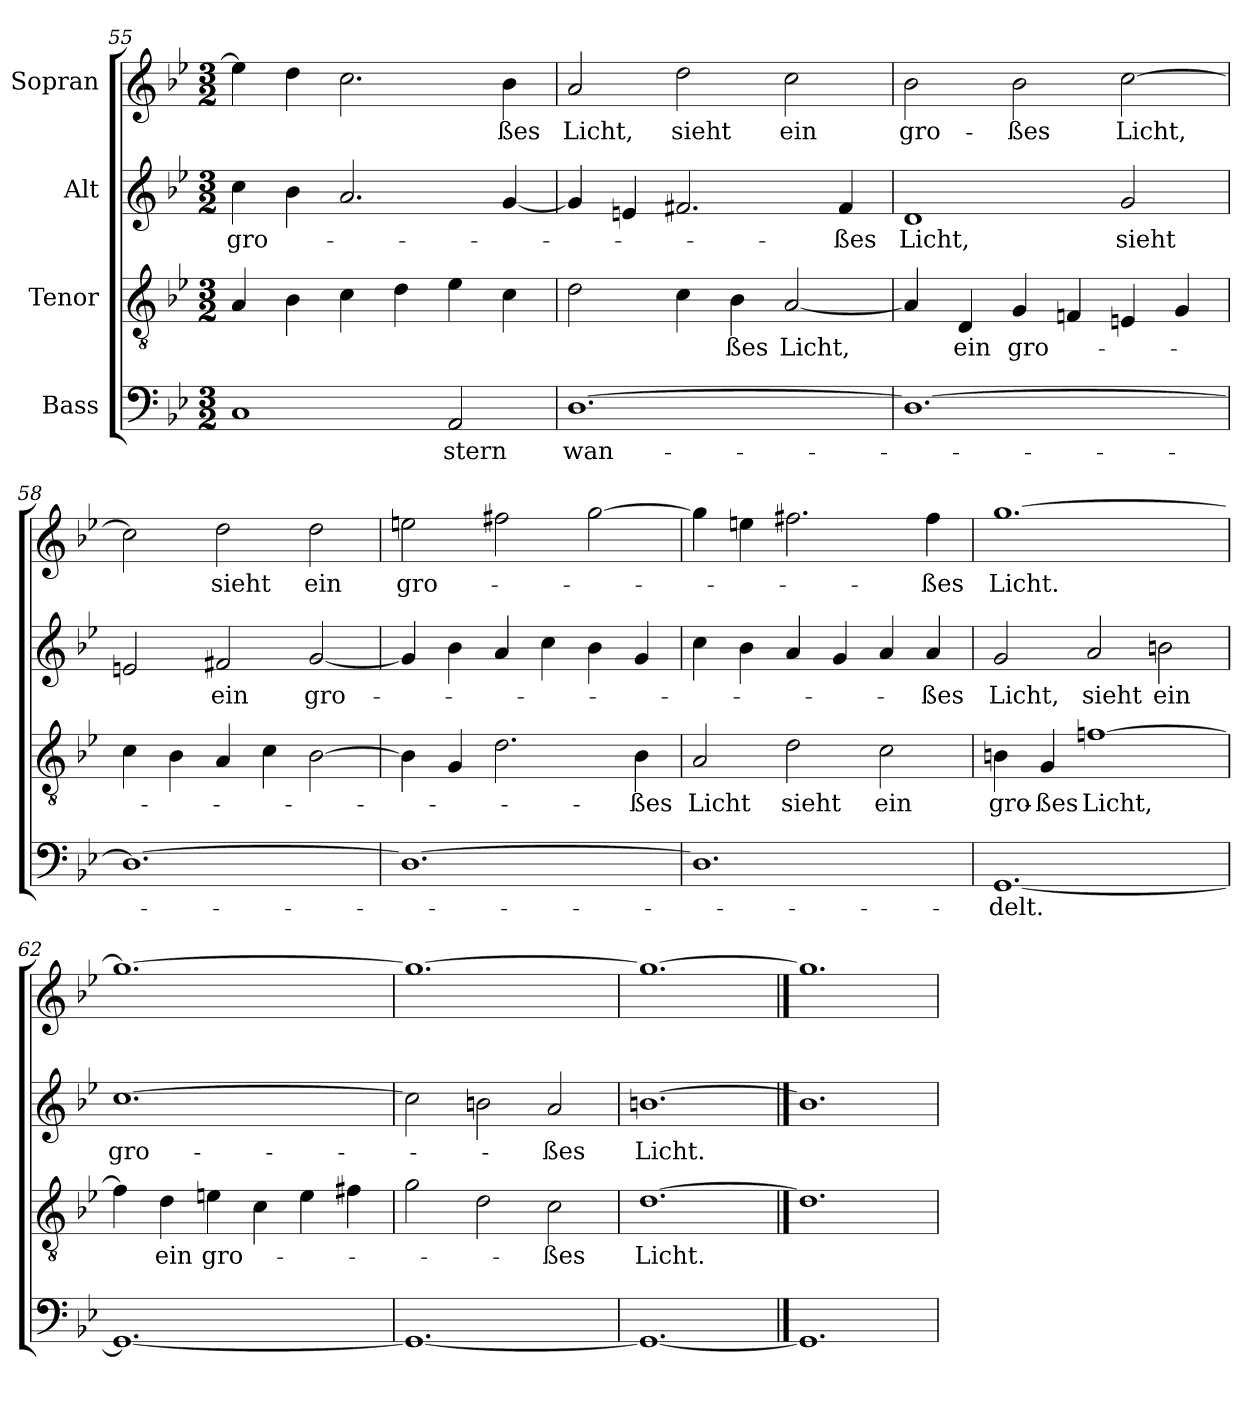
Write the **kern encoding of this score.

**kern	**text	**kern	**text	**kern	**text	**kern	**text
*part4	*part4	*part3	*part3	*part2	*part2	*part1	*part1
*staff4	*staff4	*staff3	*staff3	*staff2	*staff2	*staff1	*staff1
*I"Bass	*	*I"Tenor	*	*I"Alt	*	*I"Sopran	*
*clefF4	*	*clefGv2	*	*clefG2	*	*clefG2	*
*k[b-e-]	*	*k[b-e-]	*	*k[b-e-]	*	*k[b-e-]	*
*M3/2	*	*M3/2	*	*M3/2	*	*M3/2	*
=55	=55	=55	=55	=55	=55	=55	=55
1C	.	4A/	.	4cc\	gro-	4ee-\]	.
.	.	4B-\	.	4b-\	.	4dd\	.
.	.	4c\	.	2.a/	.	2.cc\	.
.	.	4d\	.	.	.	.	.
2AA/	-stern	4e-\	.	.	.	.	.
.	.	4c\	.	[4g/	.	4b-\	-ßes
!!LO:LB:g=z
=56	=56	=56	=56	=56	=56	=56	=56
[1.D	wan-	2d\	.	4g/]	.	2a/	Licht,
.	.	.	.	4en/	.	.	.
.	.	4c\	.	2.f#X/	.	2dd\	sieht
.	.	4B-\	-ßes	.	.	.	.
.	.	[2A/	Licht,	.	.	2cc\	ein
.	.	.	.	4f#/	-ßes	.	.
=57	=57	=57	=57	=57	=57	=57	=57
1.D_	.	4A/]	.	1d	Licht,	2b-\	gro-
.	.	4D/	ein	.	.	.	.
.	.	4G/	gro-	.	.	2b-\	-ßes
.	.	4Fn/	.	.	.	.	.
.	.	4En/	.	2g/	sieht	[2cc\	Licht,
.	.	4G/	.	.	.	.	.
=58	=58	=58	=58	=58	=58	=58	=58
1.D_	.	4c\	.	2en/	.	2cc\]	.
.	.	4B-\	.	.	.	.	.
.	.	4A/	.	2f#X/	ein	2dd\	sieht
.	.	4c\	.	.	.	.	.
.	.	[2B-\	.	[2g/	gro-	2dd\	ein
=59	=59	=59	=59	=59	=59	=59	=59
1.D_	.	4B-\]	.	4g/]	.	2een\	gro-
.	.	4G/	.	4b-\	.	.	.
.	.	2.d\	.	4a/	.	2ff#X\	.
.	.	.	.	4cc\	.	.	.
.	.	.	.	4b-\	.	[2gg\	.
.	.	4B-\	-ßes	4g/	.	.	.
!!LO:LB:g=z
=60	=60	=60	=60	=60	=60	=60	=60
1.D]	.	2A/	Licht	4cc\	.	4gg\]	.
.	.	.	.	4b-\	.	4een\	.
.	.	2d\	sieht	4a/	.	2.ff#X\	.
.	.	.	.	4g/	.	.	.
.	.	2c\	ein	4a/	.	.	.
.	.	.	.	4a/	-ßes	4ff#\	-ßes
=61	=61	=61	=61	=61	=61	=61	=61
[1.GG	-delt.	4Bn\	gro-	2g/	Licht,	[1.gg	Licht.
.	.	4G/	-ßes	.	.	.	.
.	.	[1fn	Licht,	2a/	sieht	.	.
.	.	.	.	2bn\	ein	.	.
=62	=62	=62	=62	=62	=62	=62	=62
1.GG_	.	4f\]	.	[1.cc	gro-	1.gg_	.
.	.	4d\	ein	.	.	.	.
.	.	4en\	gro-	.	.	.	.
.	.	4c\	.	.	.	.	.
.	.	4e\	.	.	.	.	.
.	.	4f#X\	.	.	.	.	.
=63	=63	=63	=63	=63	=63	=63	=63
1.GG_	.	2g\	.	2cc\]	.	1.gg_	.
.	.	2d\	.	2bn\	.	.	.
.	.	2c\	-ßes	2a/	-ßes	.	.
=64	=64	=64	=64	=64	=64	=64	=64
1.GG_	.	[1.d	Licht.	[1.bn	Licht.	1.gg_	.
==65	==65	==65	==65	==65	==65	==65	==65
1.GG]	.	1.d]	.	1.b]	.	1.gg]	.
=	=	=	=	=	=	=	=
*-	*-	*-	*-	*-	*-	*-	*-
